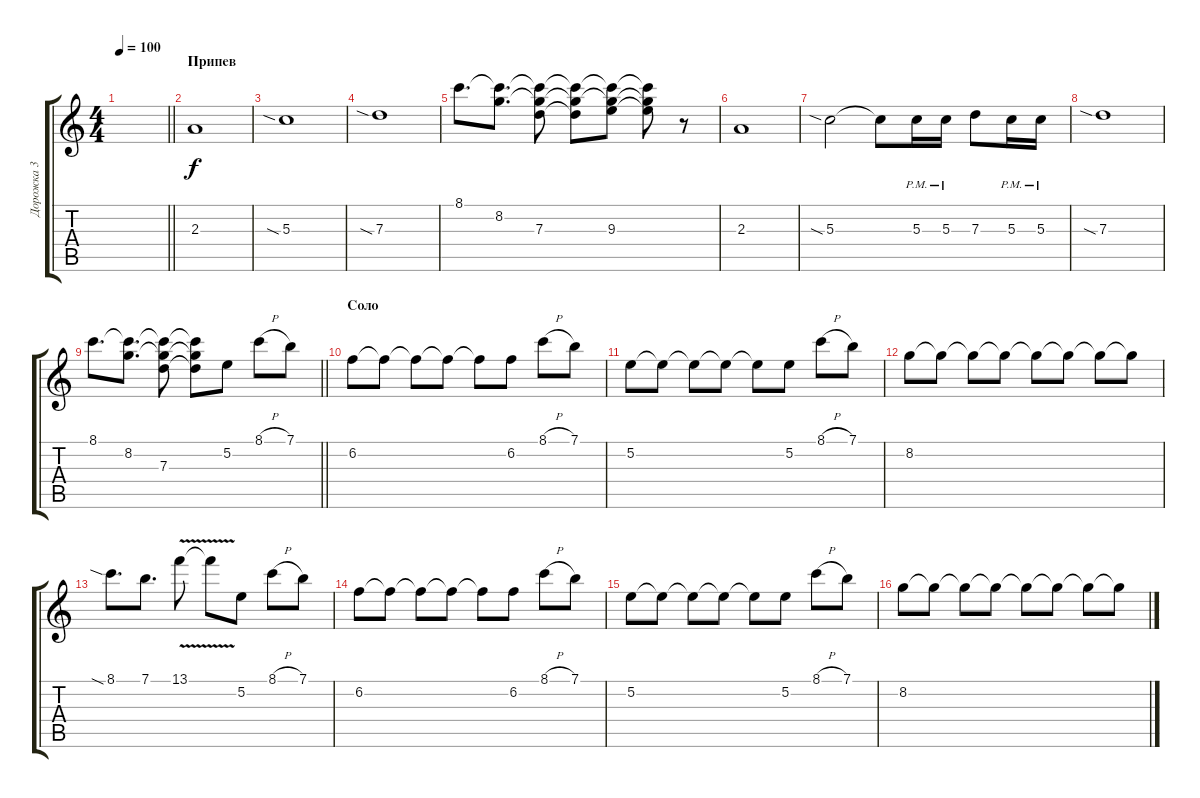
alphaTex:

\track ("Дорожка 3" "Дорожка 3") {instrument overdrivenguitar}
\staff {score tabs}
\tuning (E4 B3 G3 D3 A2 E2) {hide}
\ts (4 4)
\tempo 100
\clef g2
\barLineRight lightlight
\ks c
|
\section ("" "Припев")
2.3.1 |
5.3{sia}.1 |
7.3{sia}.1 |
8.1.8{d} (8.1{t} 8.2).8{d} (8.1{t} 8.2{t} 7.3).8 (8.1{t} 8.2{t} 7.3{t}).8 (8.1{t} 8.2{t} 9.3).8 (8.1{t} 8.2{t} 9.3{t}).8 r.8 |
2.3.1 |
5.3{sia}.2 5.3{t}.8 5.3{pm}.16 5.3{pm}.16 7.3.8 5.3{pm}.16 5.3{pm}.16 |
7.3{sia}.1 |
\barLineRight lightlight
8.1.8{d} (8.1{t} 8.2).8{d} (8.1{t} 8.2{t} 7.3).8 (8.1{t} 8.2{t} 7.3{t}).8 5.2.8{volume 13} 8.1{h}.8 7.1.8 |
\section ("" "Соло")
6.2.8 6.2{t}.8 6.2{t}.8 6.2{t}.8 6.2{t}.8 6.2.8 8.1{h}.8 7.1.8 |
5.2.8 5.2{t}.8 5.2{t}.8 5.2{t}.8 5.2{t}.8 5.2.8 8.1{h}.8 7.1.8 |
8.2.8 8.2{t}.8 8.2{t}.8 8.2{t}.8 8.2{t}.8 8.2{t}.8 8.2{t}.8 8.2{t}.8 |
8.1{sia}.8{d} 7.1.8{d} 13.1{v}.8 13.1{t}.8 5.2.8 8.1{h}.8 7.1.8 |
6.2.8 6.2{t}.8 6.2{t}.8 6.2{t}.8 6.2{t}.8 6.2.8 8.1{h}.8 7.1.8 |
5.2.8 5.2{t}.8 5.2{t}.8 5.2{t}.8 5.2{t}.8 5.2.8 8.1{h}.8 7.1.8 |
8.2.8 8.2{t}.8 8.2{t}.8 8.2{t}.8 8.2{t}.8 8.2{t}.8 8.2{t}.8 8.2{t}.8
